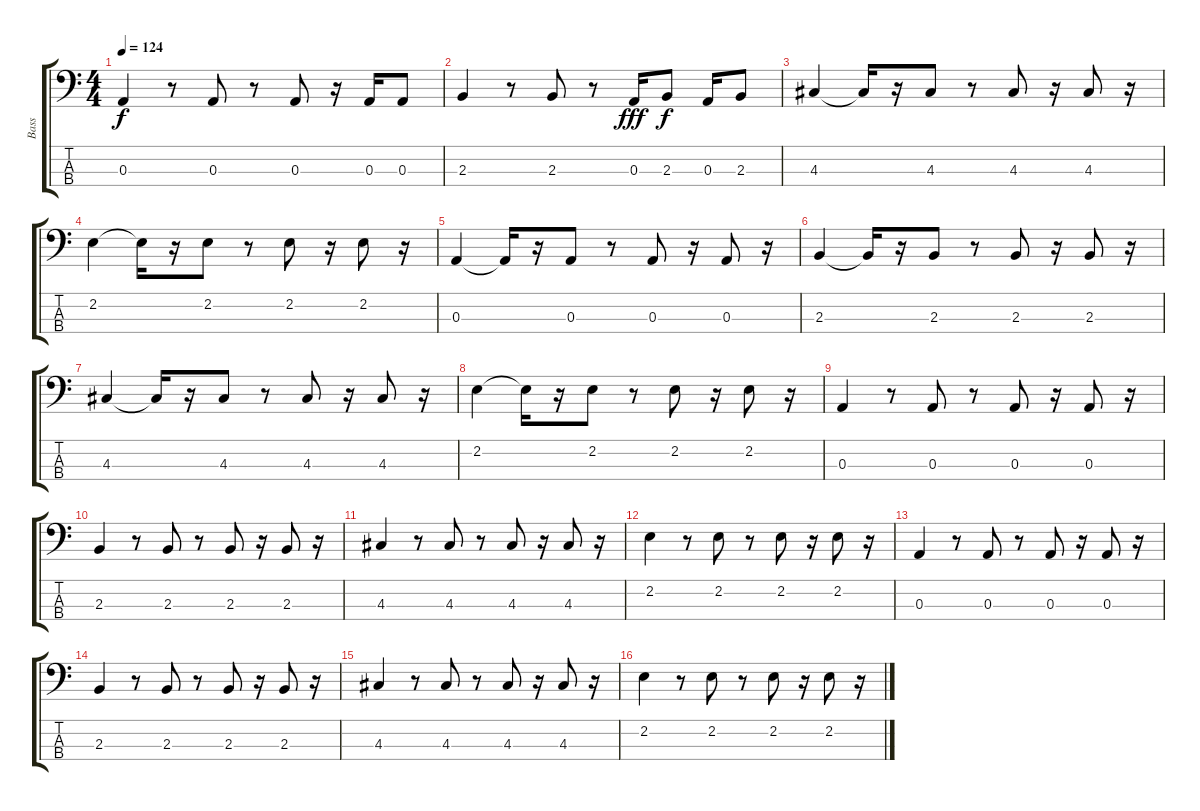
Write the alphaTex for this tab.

\track ("Bass" "Bass") {instrument fretlessbass}
\staff {score tabs}
\tuning (G2 D2 A1 E1) {hide}
\ts (4 4)
\tempo 124
\clef f4
\ks c
0.3.4{dy f} r.8 0.3.8 r.8 0.3.8 r.16 0.3.16 0.3.8 |
2.3.4 r.8 2.3.8 r.8 0.3.16{dy fff} 2.3.8{dy f} 0.3.16 2.3.8 |
4.3.4 4.3{t}.16 r.16 4.3.8 r.8 4.3.8 r.16 4.3.8 r.16 |
2.2.4 2.2{t}.16 r.16 2.2.8 r.8 2.2.8 r.16 2.2.8 r.16 |
0.3.4 0.3{t}.16 r.16 0.3.8 r.8 0.3.8 r.16 0.3.8 r.16 |
2.3.4 2.3{t}.16 r.16 2.3.8 r.8 2.3.8 r.16 2.3.8 r.16 |
4.3.4 4.3{t}.16 r.16 4.3.8 r.8 4.3.8 r.16 4.3.8 r.16 |
2.2.4 2.2{t}.16 r.16 2.2.8 r.8 2.2.8 r.16 2.2.8 r.16 |
0.3.4 r.8 0.3.8 r.8 0.3.8 r.16 0.3.8 r.16 |
2.3.4 r.8 2.3.8 r.8 2.3.8 r.16 2.3.8 r.16 |
4.3.4 r.8 4.3.8 r.8 4.3.8 r.16 4.3.8 r.16 |
2.2.4 r.8 2.2.8 r.8 2.2.8 r.16 2.2.8 r.16 |
0.3.4 r.8 0.3.8 r.8 0.3.8 r.16 0.3.8 r.16 |
2.3.4 r.8 2.3.8 r.8 2.3.8 r.16 2.3.8 r.16 |
4.3.4 r.8 4.3.8 r.8 4.3.8 r.16 4.3.8 r.16 |
2.2.4 r.8 2.2.8 r.8 2.2.8 r.16 2.2.8 r.16
